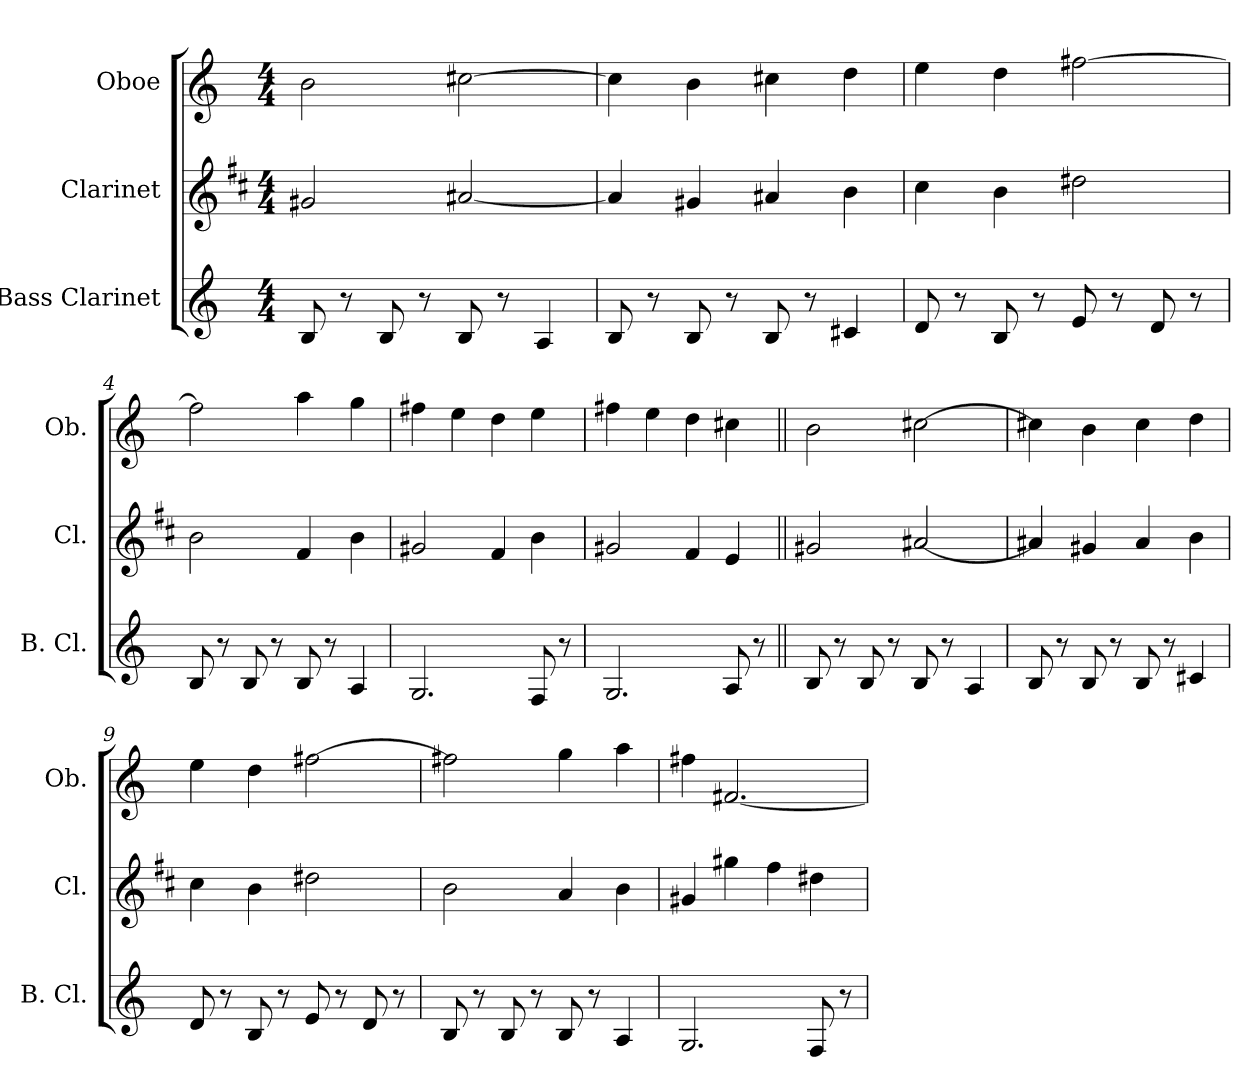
**kern	**kern	**kern
*part3	*part2	*part1
*staff3	*staff2	*staff1
*I"Bass Clarinet	*I"Clarinet	*I"Oboe
*I'B. Cl.	*I'Cl.	*I'Ob.
*stria5	*stria5	*stria5
*clefG2	*clefG2	*clefG2
*ITrd8c14	*ITrd1c2	*
*k[]	*k[]	*k[]
*M4/4	*M4/4	*M4/4
*MM95	*MM95	*MM95
=1	=1	=1
8BB	2f#X	2b
8r	.	.
8BB	.	.
8r	.	.
8BB	[2g#X	[2cc#X
8r	.	.
4AA	.	.
=2	=2	=2
8BB	4g#]	4cc#]
8r	.	.
8BB	4f#X	4b
8r	.	.
8BB	4g#X	4cc#X
8r	.	.
4C#X	4a	4dd
=3	=3	=3
8D	4b	4ee
8r	.	.
8BB	4a	4dd
8r	.	.
8E	2cc#X	[2ff#X
8r	.	.
8D	.	.
8r	.	.
=4	=4	=4
8BB	2a	2ff#]
8r	.	.
8BB	.	.
8r	.	.
8BB	4e	4aa
8r	.	.
4AA	4a	4gg
=5	=5	=5
2.GG	2f#X	4ff#X
.	.	4ee
.	4e	4dd
8FF	4a	4ee
8r	.	.
=6	=6	=6
2.GG	2f#X	4ff#X
.	.	4ee
.	4e	4dd
8AA	4d	4cc#X
8r	.	.
=7||	=7||	=7||
8BB	2f#X	2b
8r	.	.
8BB	.	.
8r	.	.
8BB	[2g#X	[2cc#X
8r	.	.
4AA	.	.
=8	=8	=8
8BB	4g#X]	4cc#X]
8r	.	.
8BB	4f#X	4b
8r	.	.
8BB	4g#	4cc#
8r	.	.
4C#X	4a	4dd
=9	=9	=9
8D	4b	4ee
8r	.	.
8BB	4a	4dd
8r	.	.
8E	2cc#X	[2ff#X
8r	.	.
8D	.	.
8r	.	.
=10	=10	=10
8BB	2a	2ff#X]
8r	.	.
8BB	.	.
8r	.	.
8BB	4g	4gg
8r	.	.
4AA	4a	4aa
=11	=11	=11
2.GG	4f#X	4ff#X
.	4ff#X	[2.f#X
.	4ee	.
8FF	4cc#X	.
8r	.	.
=	=	=
*-	*-	*-
